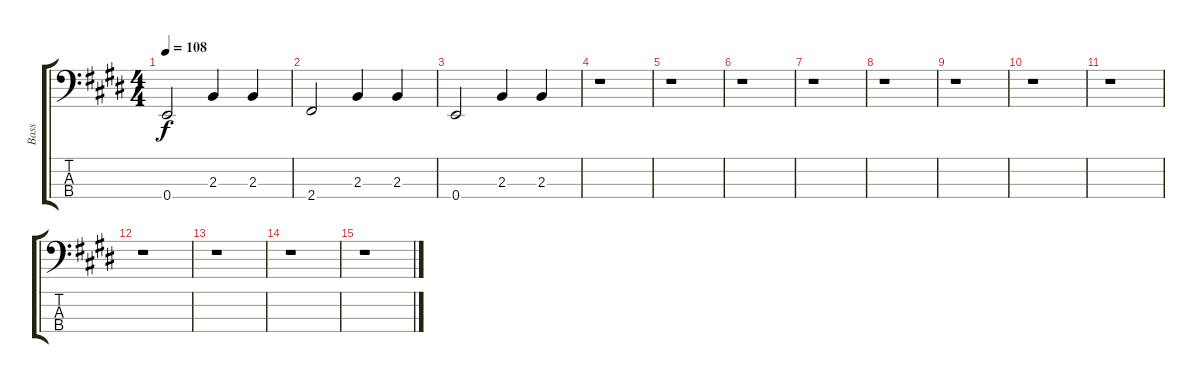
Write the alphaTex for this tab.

\track ("Bass" "Bass") {instrument electricbassfinger}
\staff {score tabs}
\tuning (G2 D2 A1 E1) {hide}
\ts (4 4)
\tempo 108
\clef f4
\ks c#minor
0.4.2{dy f} 2.3.4 2.3.4 |
2.4.2 2.3.4 2.3.4 |
\ks e
0.4.2 2.3.4 2.3.4 |
\ks c#minor
r.1 |
r.1 |
r.1 |
\ks e
r.1 |
\ks c#minor
r.1 |
r.1 |
r.1 |
\ks e
r.1 |
\ks c#minor
r.1 |
r.1 |
\ks e
r.1 |
\ks c#minor
r.1
